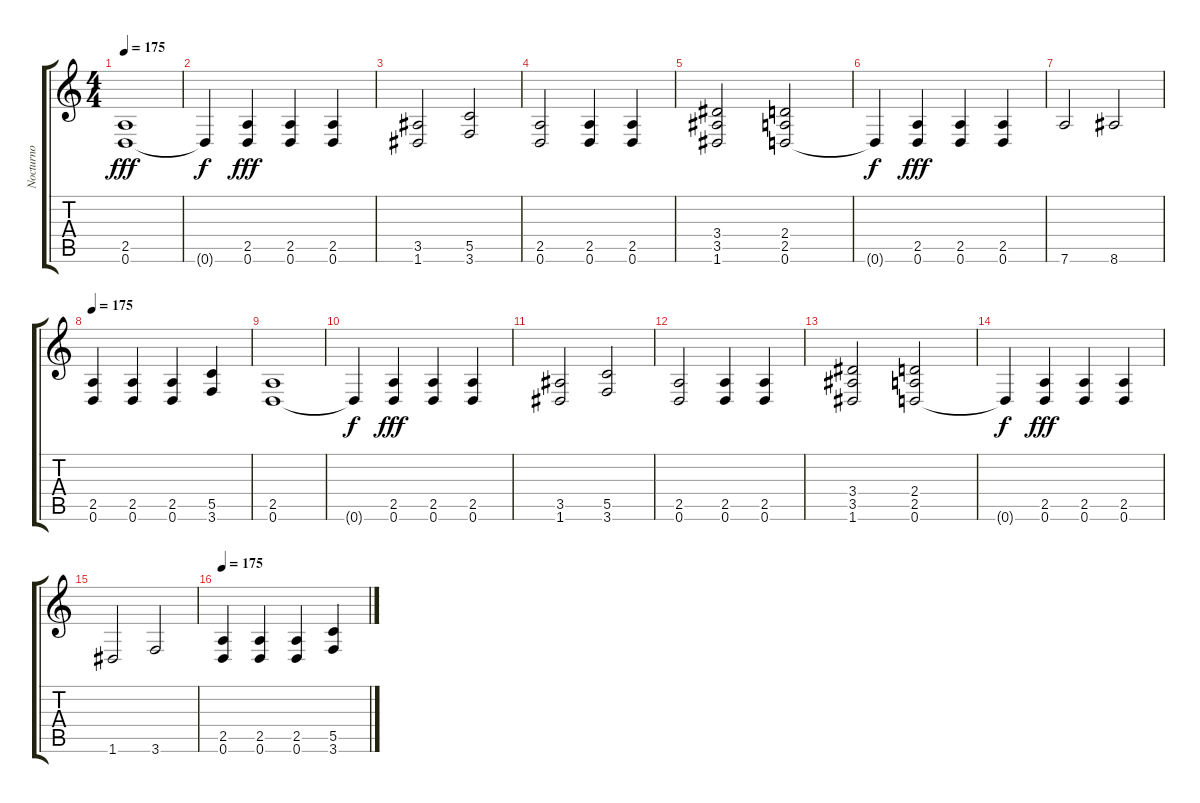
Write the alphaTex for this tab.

\track ("Nocturno" "Nocturno") {instrument distortionguitar}
\staff {score tabs}
\tuning (D4 A3 F3 C3 G2 D2) {hide}
\ts (4 4)
\tempo 175
\clef g2
\ks c
(2.5 0.6).1{dy fff} |
0.6{t}.4{dy f} (2.5 0.6).4{dy fff} (2.5 0.6).4 (2.5 0.6).4 |
(3.5 1.6).2 (5.5 3.6).2 |
(2.5 0.6).2 (2.5 0.6).4 (2.5 0.6).4 |
(3.4 3.5 1.6).2 (2.4 2.5 0.6).2 |
0.6{t}.4{dy f} (2.5 0.6).4{dy fff} (2.5 0.6).4 (2.5 0.6).4 |
7.6.2 8.6.2 |
\tempo 175
(2.5 0.6).4 (2.5 0.6).4 (2.5 0.6).4 (5.5 3.6).4 |
(2.5 0.6).1 |
0.6{t}.4{dy f} (2.5 0.6).4{dy fff} (2.5 0.6).4 (2.5 0.6).4 |
(3.5 1.6).2 (5.5 3.6).2 |
(2.5 0.6).2 (2.5 0.6).4 (2.5 0.6).4 |
(3.4 3.5 1.6).2 (2.4 2.5 0.6).2 |
0.6{t}.4{dy f} (2.5 0.6).4{dy fff} (2.5 0.6).4 (2.5 0.6).4 |
1.6.2 3.6.2 |
\tempo 175
(2.5 0.6).4 (2.5 0.6).4 (2.5 0.6).4 (5.5 3.6).4
